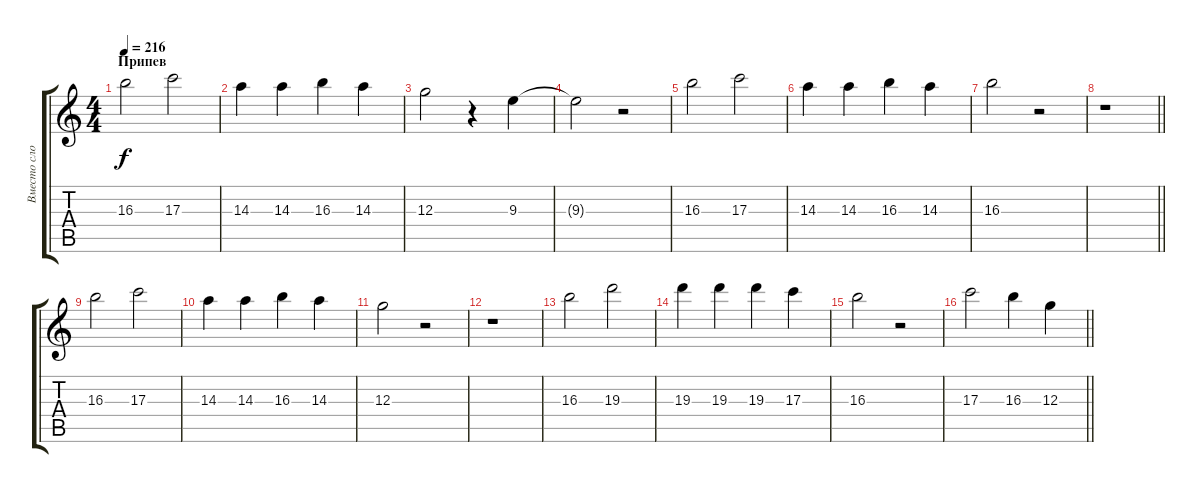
\track ("Вместо слов" "Вместо сло") {instrument acousticguitarsteel}
\staff {score tabs}
\tuning (E4 B3 G3 D3 A2 E2) {hide}
\ts (4 4)
\section ("" "Припев")
\tempo 216
\clef g2
\ks c
16.3.2{dy f} 17.3.2 |
14.3.4 14.3.4 16.3.4 14.3.4 |
12.3.2 r.4 9.3.4 |
9.3{t}.2 r.2 |
16.3.2 17.3.2 |
14.3.4 14.3.4 16.3.4 14.3.4 |
16.3.2 r.2 |
\barLineRight lightlight
r.1 |
16.3.2 17.3.2 |
14.3.4 14.3.4 16.3.4 14.3.4 |
12.3.2 r.2 |
r.1 |
16.3.2 19.3.2 |
19.3.4 19.3.4 19.3.4 17.3.4 |
16.3.2 r.2 |
\barLineRight lightlight
17.3.2 16.3.4 12.3.4
